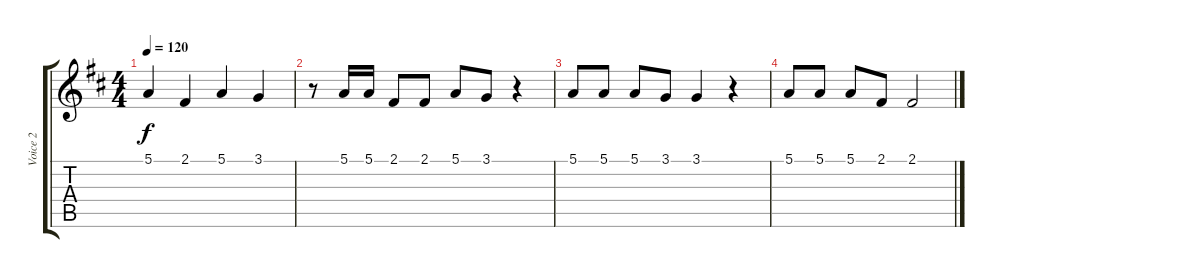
\track ("Voice 2" "Voice 2") {instrument choiraahs}
\staff {score tabs}
\tuning (E4 B3 G3 D3 A2 E2) {hide}
\ts (4 4)
\tempo 120
\clef g2
\ks d
5.1.4{dy f} 2.1.4 5.1.4 3.1.4 |
r.8 5.1.16 5.1.16 2.1.8 2.1.8 5.1.8 3.1.8 r.4 |
5.1.8 5.1.8 5.1.8 3.1.8 3.1.4 r.4 |
5.1.8 5.1.8 5.1.8 2.1.8 2.1.2
